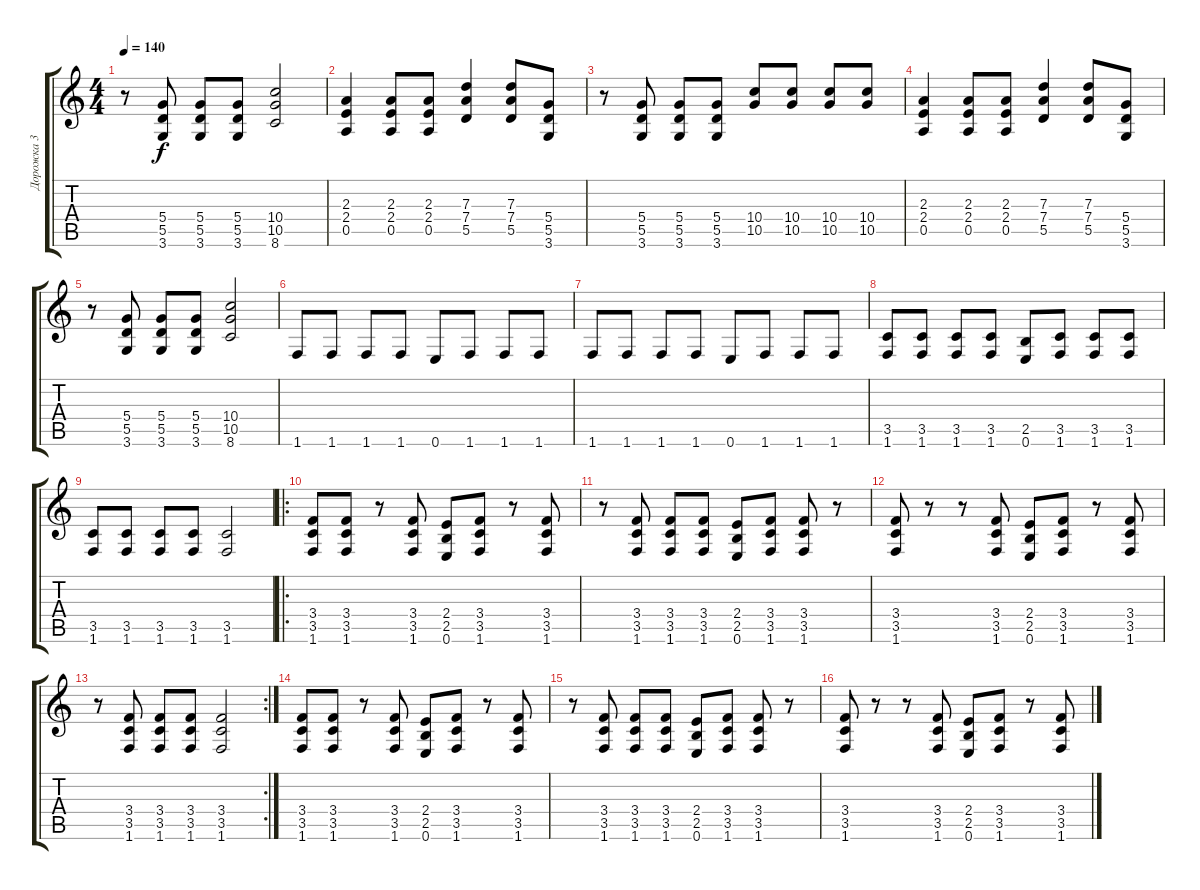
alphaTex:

\track ("Дорожка 3" "Дорожка 3") {instrument overdrivenguitar}
\staff {score tabs}
\tuning (E4 B3 G3 D3 A2 E2) {hide}
\ts (4 4)
\tempo 140
\clef g2
\ks c
r.8{dy f} (5.4 5.5 3.6).8 (5.4 5.5 3.6).8 (5.4 5.5 3.6).8 (10.4 10.5 8.6).2 |
(2.3 2.4 0.5).4 (2.3 2.4 0.5).8 (2.3 2.4 0.5).8 (7.3 7.4 5.5).4 (7.3 7.4 5.5).8 (5.4 5.5 3.6).8 |
r.8 (5.4 5.5 3.6).8 (5.4 5.5 3.6).8 (5.4 5.5 3.6).8 (10.4 10.5).8 (10.4 10.5).8 (10.4 10.5).8 (10.4 10.5).8 |
(2.3 2.4 0.5).4 (2.3 2.4 0.5).8 (2.3 2.4 0.5).8 (7.3 7.4 5.5).4 (7.3 7.4 5.5).8 (5.4 5.5 3.6).8 |
r.8 (5.4 5.5 3.6).8 (5.4 5.5 3.6).8 (5.4 5.5 3.6).8 (10.4 10.5 8.6).2 |
1.6.8 1.6.8 1.6.8 1.6.8 0.6.8 1.6.8 1.6.8 1.6.8 |
1.6.8 1.6.8 1.6.8 1.6.8 0.6.8 1.6.8 1.6.8 1.6.8 |
(3.5 1.6).8 (3.5 1.6).8 (3.5 1.6).8 (3.5 1.6).8 (2.5 0.6).8 (3.5 1.6).8 (3.5 1.6).8 (3.5 1.6).8 |
(3.5 1.6).8 (3.5 1.6).8 (3.5 1.6).8 (3.5 1.6).8 (3.5 1.6).2 |
\ro
(3.4 3.5 1.6).8 (3.4 3.5 1.6).8 r.8 (3.4 3.5 1.6).8 (2.4 2.5 0.6).8 (3.4 3.5 1.6).8 r.8 (3.4 3.5 1.6).8 |
r.8 (3.4 3.5 1.6).8 (3.4 3.5 1.6).8 (3.4 3.5 1.6).8 (2.4 2.5 0.6).8 (3.4 3.5 1.6).8 (3.4 3.5 1.6).8 r.8 |
(3.4 3.5 1.6).8 r.8 r.8 (3.4 3.5 1.6).8 (2.4 2.5 0.6).8 (3.4 3.5 1.6).8 r.8 (3.4 3.5 1.6).8 |
\rc 2
r.8 (3.4 3.5 1.6).8 (3.4 3.5 1.6).8 (3.4 3.5 1.6).8 (3.4 3.5 1.6).2 |
(3.4 3.5 1.6).8 (3.4 3.5 1.6).8 r.8 (3.4 3.5 1.6).8 (2.4 2.5 0.6).8 (3.4 3.5 1.6).8 r.8 (3.4 3.5 1.6).8 |
r.8 (3.4 3.5 1.6).8 (3.4 3.5 1.6).8 (3.4 3.5 1.6).8 (2.4 2.5 0.6).8 (3.4 3.5 1.6).8 (3.4 3.5 1.6).8 r.8 |
(3.4 3.5 1.6).8 r.8 r.8 (3.4 3.5 1.6).8 (2.4 2.5 0.6).8 (3.4 3.5 1.6).8 r.8 (3.4 3.5 1.6).8
